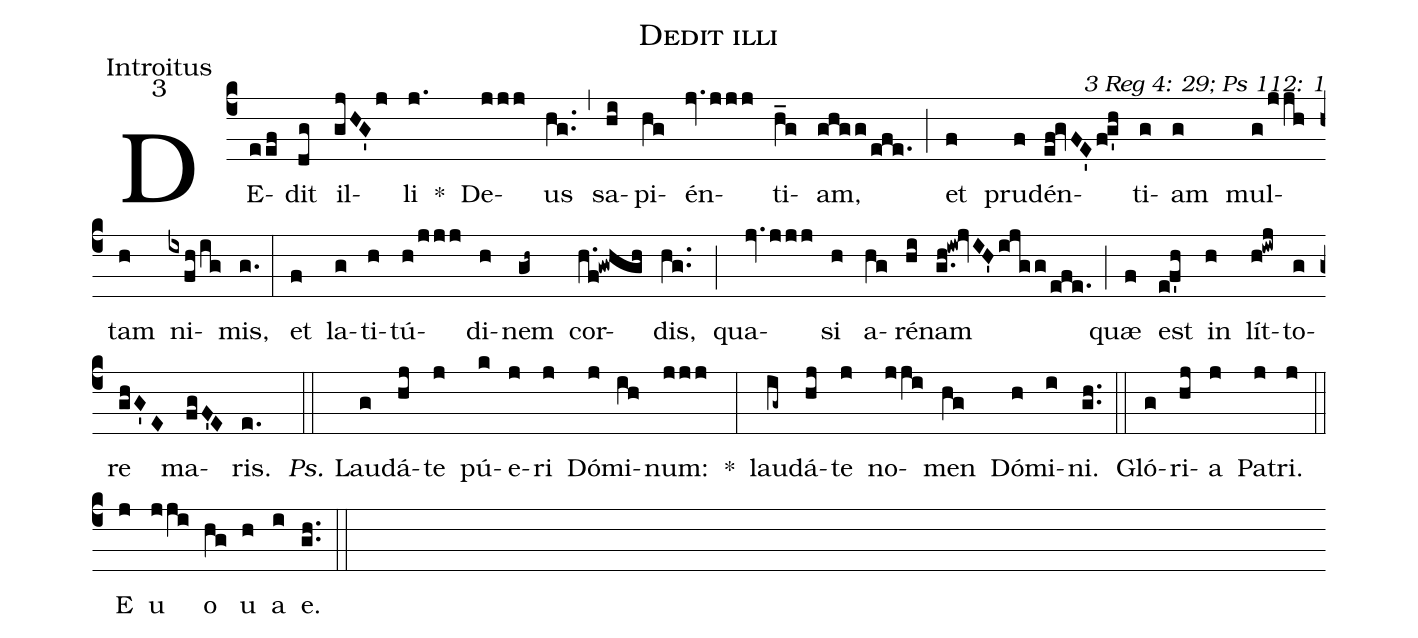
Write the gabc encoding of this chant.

name: Dedit illi;
office-part: Introitus;
mode: 3;
commentary: 3 Reg 4: 29; Ps 112: 1;
%%
(c4) DE(eef)dit(dg) il(gjHG'j)li(j.) *() De(jjj)us(hg..) (,) sa(hi)pi(hg)én(jv.jjj)ti(h_g)am,(ghgg/efe.) (;) et(f) pru(f)dén(ef!gvFE'fg'h)ti(g)am(g) mul(g/jjh)tam(h) ni(ixfh/ig)mis,(g.) (:)
et(f) la(g)ti(h)tú(h/jjj)di(h)nem(gh~) cor(h.f!gwhgh)dis,(hg..) (;) qua(jv.jjj)si(h) a(hg)ré(hi)nam(g.h!iw!jvIH'ijgg/efe.) (;) quæ(f) est(ef'h) in(h) lít(h!iwj)to(g)re(ghG'E) ma(fgF'E)ris.(e.) (::)
<i>Ps.</i> Lau(g)dá(hj)te(j) pú(k)e(j)ri(j) Dó(j)mi(ih)num:(jjj) *(:)
lau(ig~)dá(hj)te(j) no(jji)men(hg) Dó(h)mi(i)ni.(gh..) (::)
Gló(g)ri(hj)a(j) Pa(j)tri.(j) (::)
<eu>E(j) u(jji) o(hg) u(h) a(i) e.</eu>(gh..) (::)
